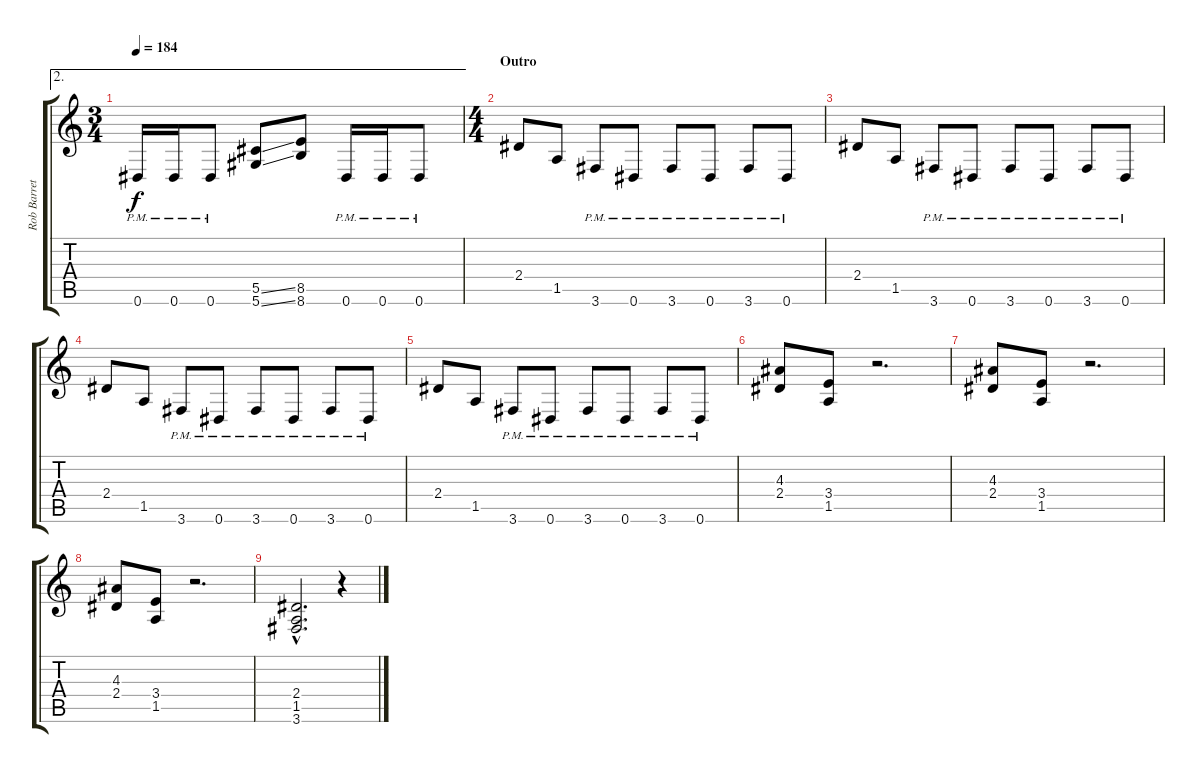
\track ("Rob Barrett" "Rob Barret") {instrument distortionguitar}
\staff {score tabs}
\tuning (Eb4 Bb3 Gb3 Db3 Ab2 Eb2) {hide}
\ae 2
\ts (3 4)
\tempo 184
\clef g2
\ks c
0.6{pm}.16{dy f} 0.6{pm}.16 0.6{pm}.8 (5.5{ss} 5.6{ss}).8 (8.5 8.6).8 0.6{pm}.16 0.6{pm}.16 0.6{pm}.8 |
\ts (4 4)
\section ("" "Outro")
2.4.8 1.5.8 3.6{pm}.8 0.6{pm}.8 3.6{pm}.8 0.6{pm}.8 3.6{pm}.8 0.6{pm}.8 |
2.4.8 1.5.8 3.6{pm}.8 0.6{pm}.8 3.6{pm}.8 0.6{pm}.8 3.6{pm}.8 0.6{pm}.8 |
2.4.8 1.5.8 3.6{pm}.8 0.6{pm}.8 3.6{pm}.8 0.6{pm}.8 3.6{pm}.8 0.6{pm}.8 |
2.4.8 1.5.8 3.6{pm}.8 0.6{pm}.8 3.6{pm}.8 0.6{pm}.8 3.6{pm}.8 0.6{pm}.8 |
(4.3 2.4).8 (3.4 1.5).8 r.2{d} |
(4.3 2.4).8 (3.4 1.5).8 r.2{d} |
(4.3 2.4).8 (3.4 1.5).8 r.2{d} |
(2.4{hac} 1.5{hac} 3.6{hac}).2{d} r.4
